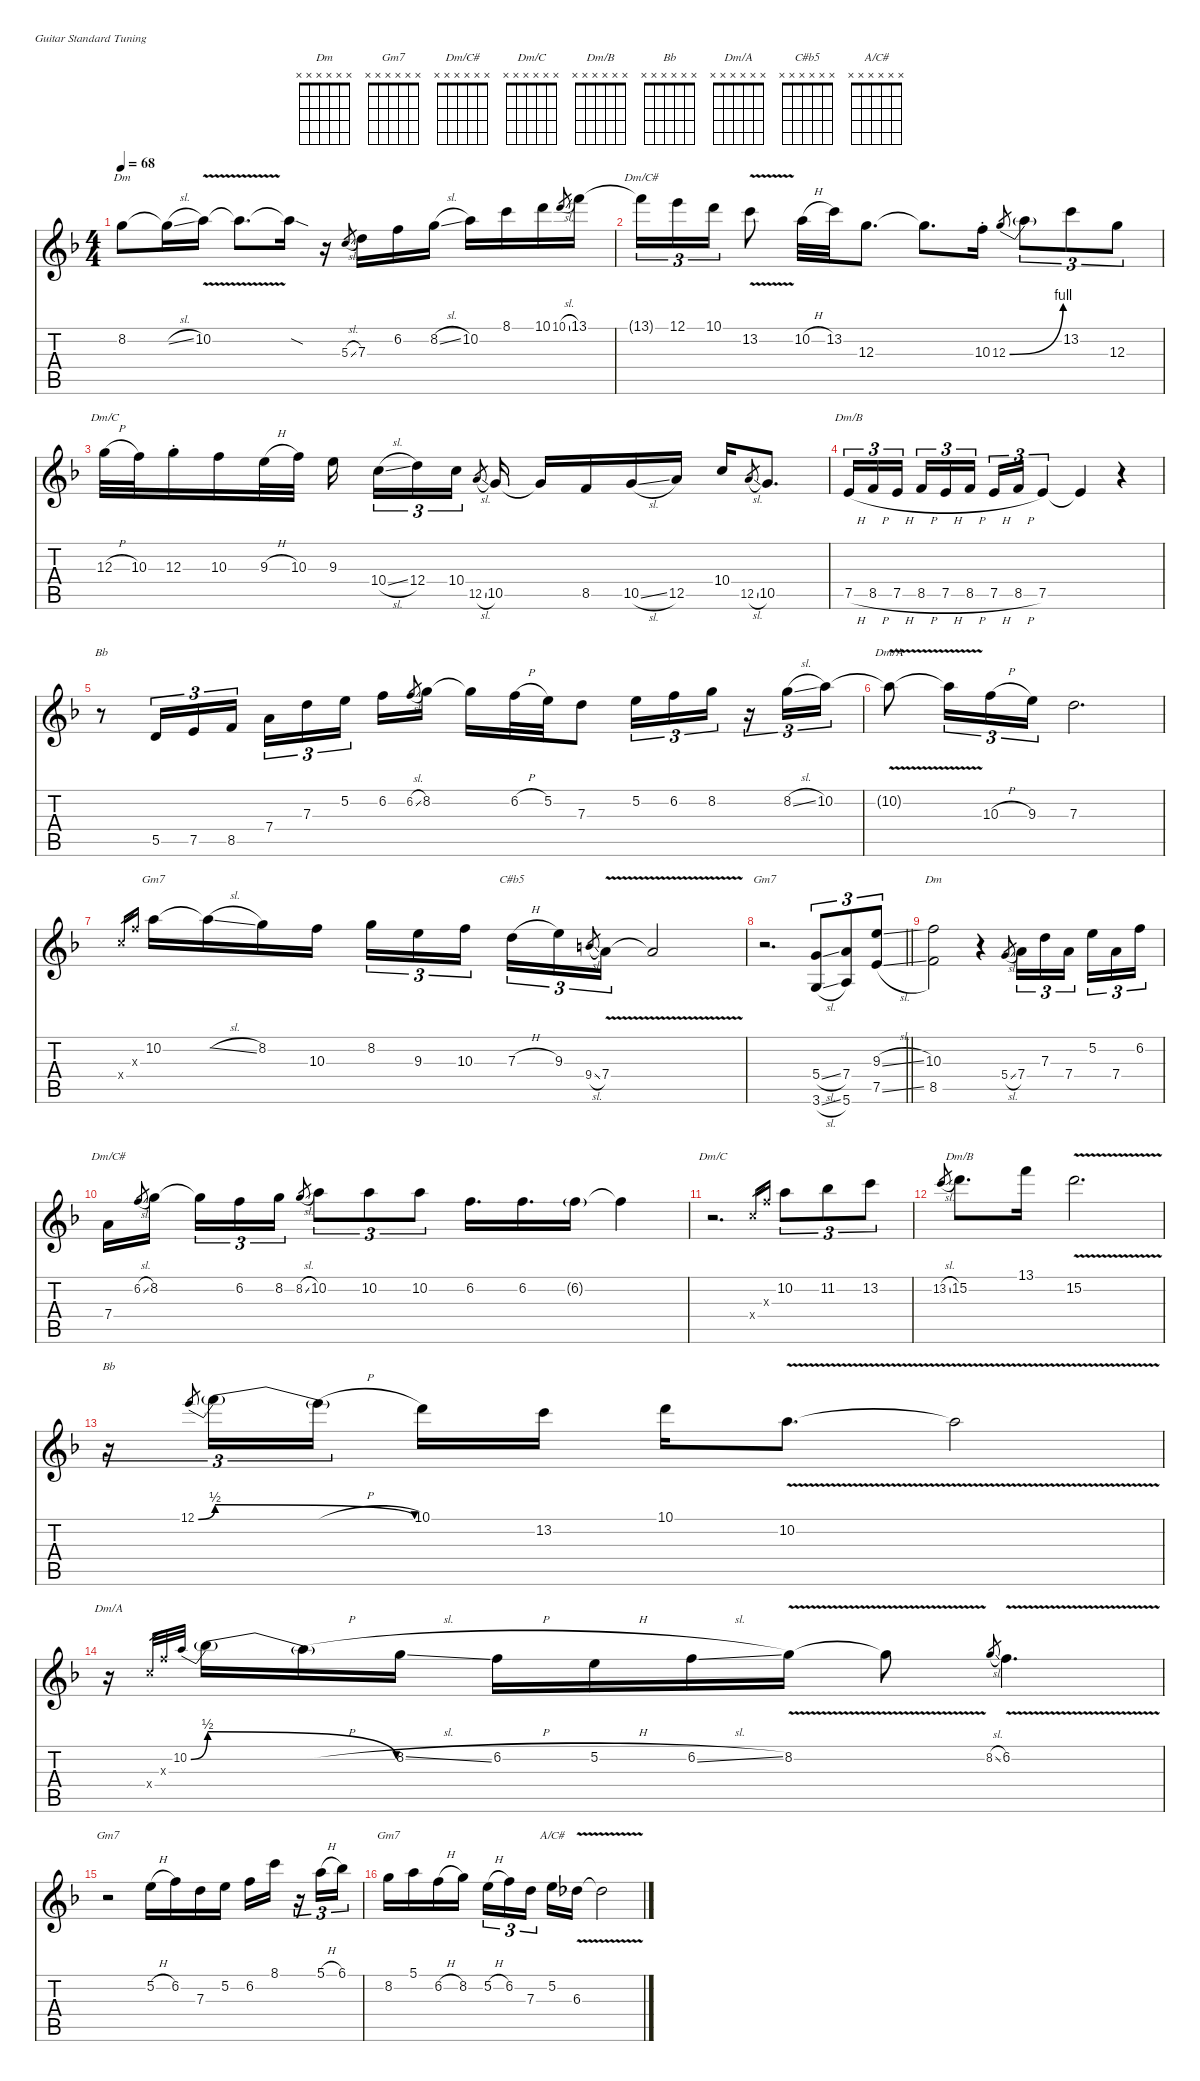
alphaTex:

\defaultSystemsLayout 4
\hideDynamics
\bracketExtendMode nobrackets
\singleTrackTrackNamePolicy hidden
\multiTrackTrackNamePolicy hidden
\firstSystemTrackNameMode fullname
\otherSystemsTrackNameOrientation horizontal
\track ("Elec. Gtr." "Elec. Gtr.") {mute instrument electricguitarjazz}
\staff {score tabs}
\tuning (E4 B3 G3 D3 A2 E2)
\chord ("Dm" x x x x x x)
\chord ("Gm7" x x x x x x)
\chord ("Dm/C#" x x x x x x)
\chord ("Dm/C" x x x x x x)
\chord ("Dm/B" x x x x x x)
\chord ("Bb" x x x x x x)
\chord ("Dm/A" x x x x x x)
\chord ("C#b5" x x x x x x)
\chord ("A/C#" x x x x x x)
\ts (4 4)
\tempo 68
\clef g2
\ks dminor
8.2{acc forcenatural}.8{ch "Dm" dy mf beam Down} 8.2{sl t acc forcenatural}.16{beam Down} 10.2{v acc forcenatural}.16{beam Down} 10.2{t acc forcenatural}.8{d beam Down} 10.2{sod t acc forcenatural}.16{beam Down} r.16{beam Down} 5.3{sl acc forcenatural}.8{gr beam Up} 7.3{acc forcenatural}.16{beam Down} 6.2{acc forcenatural}.16{beam Down} 8.2{sl acc forcenatural}.16{beam Down} 10.2{acc forcenatural}.16{beam Down} 8.1{acc forcenatural}.16{beam Down} 10.1{acc forcenatural}.16{beam Down} 10.1{sl acc forcenatural}.8{gr beam Up} 13.1{acc forcenatural}.16{beam Down} |
13.1{t acc forcenatural}.16{tu (3 2) ch "Dm/C#" beam Down} 12.1{acc forcenatural}.16{tu (3 2) beam Down} 10.1{acc forcenatural}.16{tu (3 2) beam Down} 13.2{v acc forcenatural}.8{beam Down} 10.2{h acc forcenatural}.32{beam Down} 13.2{acc forcenatural}.32{beam Down} 12.3{acc forcenatural}.8{d beam Down} 12.3{t acc forcenatural}.8{d beam Down} 10.3{st acc forcenatural}.16{beam Down} 12.3{be (bend 0 0 60 4) acc forcenatural}.8{gr beam Up} 12.3{t}.8{tu (3 2) beam Down} 13.2{acc forcenatural}.8{tu (3 2) beam Down} 12.3{be (hold 0 0 60 0) acc forcenatural}.8{tu (3 2) beam Down} |
12.3{h acc forcenatural}.32{ch "Dm/C" beam Down} 10.3{acc forcenatural}.32{beam Down} 12.3{st acc forcenatural}.16{beam Down} 10.3{acc forcenatural}.16{beam Down} 9.3{h acc forcenatural}.32{beam Down} 10.3{acc forcenatural}.32{beam Down} 9.3{acc forcenatural}.16{beam Down} 10.4{sl acc forcenatural}.16{tu (3 2) beam Down} 12.4{acc forcenatural}.16{tu (3 2) beam Down} 10.4{acc forcenatural}.16{tu (3 2) beam Down} 12.5{sl acc forcenatural}.8{gr beam Up} 10.5{acc forcenatural}.16{beam Up} 10.5{t acc forcenatural}.16{beam Up} 8.5{acc forcenatural}.16{beam Up} 10.5{sl acc forcenatural}.16{beam Up} 12.5{acc forcenatural}.16{beam Up} 10.4{acc forcenatural}.16{beam Up} 12.5{sl acc forcenatural}.8{gr beam Up} 10.5{acc forcenatural}.8{d beam Up} |
7.5{h acc forcenatural}.16{tu (3 2) ch "Dm/B" beam Up} 8.5{h acc forcenatural}.16{tu (3 2) beam Up} 7.5{h acc forcenatural}.16{tu (3 2) beam Up} 8.5{h acc forcenatural}.16{tu (3 2) beam Up} 7.5{h acc forcenatural}.16{tu (3 2) beam Up} 8.5{h acc forcenatural}.16{tu (3 2) beam Up} 7.5{h acc forcenatural}.16{tu (3 2) beam Up} 8.5{h acc forcenatural}.16{tu (3 2) beam Up} 7.5{acc forcenatural}.4{tu (3 2) beam Up} 7.5{t acc forcenatural}.4{beam Up} r.4{beam Up} |
r.8{ch "Bb" beam Down} 5.5{acc forcenatural}.16{tu (3 2) beam Up} 7.5{acc forcenatural}.16{tu (3 2) beam Up} 8.5{acc forcenatural}.16{tu (3 2) beam Up} 7.4{acc forcenatural}.16{tu (3 2) beam Down} 7.3{acc forcenatural}.16{tu (3 2) beam Down} 5.2{acc forcenatural}.16{tu (3 2) beam Down} 6.2{acc forcenatural}.16{beam Down} 6.2{sl acc forcenatural}.8{gr beam Up} 8.2{acc forcenatural}.16{beam Down} 8.2{t acc forcenatural}.16{beam Down} 6.2{h acc forcenatural}.32{beam Down} 5.2{acc forcenatural}.32{beam Down} 7.3{acc forcenatural}.8{beam Down} 5.2{acc forcenatural}.16{tu (3 2) beam Down} 6.2{acc forcenatural}.16{tu (3 2) beam Down} 8.2{acc forcenatural}.16{tu (3 2) beam Down} r.16{tu (3 2) beam Down} 8.2{sl acc forcenatural}.16{tu (3 2) beam Down} 10.2{acc forcenatural}.16{tu (3 2) beam Down} |
10.2{v t acc forcenatural}.8{ch "Dm/A" beam Down} 10.2{t acc forcenatural}.16{tu (3 2) beam Down} 10.3{h acc forcenatural}.16{tu (3 2) beam Down} 9.3{acc forcenatural}.16{tu (3 2) beam Down} 7.3{acc forcenatural}.2{d beam Down} |
10.4{x acc forcenatural}.16{gr beam Up} 10.3{x acc forcenatural}.16{gr beam Up} 10.2{acc forcenatural}.16{ch "Gm7" beam Down} 10.2{sl t acc forcenatural}.16{beam Down} 8.2{acc forcenatural}.16{beam Down} 10.3{acc forcenatural}.16{beam Down} 8.2{acc forcenatural}.16{tu (3 2) beam Down} 9.3{acc forcenatural}.16{tu (3 2) beam Down} 10.3{acc forcenatural}.16{tu (3 2) beam Down} 7.3{h acc forcenatural}.16{tu (3 2) ch "C#b5" beam Down} 9.3{acc forcenatural}.16{tu (3 2) beam Down} 9.4{sl acc forcenatural}.8{gr beam Up} 7.4{v acc forcenatural}.16{tu (3 2) beam Down} 7.4{t acc forcenatural}.2{beam Up} |
\barLineRight lightlight
r.2{d ch "Gm7" beam Down} (5.4{sl acc forcenatural} 3.6{sl acc forcenatural}).8{tu (3 2) beam Up} (7.4{acc forcenatural} 5.6{acc forcenatural}).8{tu (3 2) beam Up} (9.3{sl acc forcenatural} 7.5{sl acc forcenatural}).8{tu (3 2) beam Up} |
(10.3{acc forcenatural} 8.5{acc forcenatural}).2{ch "Dm" beam Down} r.4{beam Down} 5.4{sl acc forcenatural}.8{gr beam Up} 7.4{acc forcenatural}.16{tu (3 2) beam Down} 7.3{acc forcenatural}.16{tu (3 2) beam Down} 7.4{acc forcenatural}.16{tu (3 2) beam Down} 5.2{acc forcenatural}.16{tu (3 2) beam Down} 7.4{acc forcenatural}.16{tu (3 2) beam Down} 6.2{acc forcenatural}.16{tu (3 2) beam Down} |
7.4{acc forcenatural}.16{ch "Dm/C#" beam Down} 6.2{sl acc forcenatural}.8{gr beam Up} 8.2{acc forcenatural}.16{beam Down} 8.2{t acc forcenatural}.16{tu (3 2) beam Down} 6.2{acc forcenatural}.16{tu (3 2) beam Down} 8.2{acc forcenatural}.16{tu (3 2) beam Down} 8.2{sl acc forcenatural}.8{gr beam Up} 10.2{acc forcenatural}.8{tu (3 2) beam Down} 10.2{acc forcenatural}.8{tu (3 2) beam Down} 10.2{acc forcenatural}.8{tu (3 2) beam Down} 6.2{acc forcenatural}.16{d beam Down} 6.2{acc forcenatural}.16{d beam Down} 6.2{g acc forcenatural}.16{beam Down} 6.2{t acc forcenatural}.4{beam Down} |
r.2{d ch "Dm/C" beam Down} 10.4{x acc forcenatural}.16{gr beam Up} 10.3{x acc forcenatural}.16{gr beam Up} 10.2{acc forcenatural}.8{tu (3 2) beam Down} 11.2{acc b}.8{tu (3 2) beam Down} 13.2{acc forcenatural}.8{tu (3 2) beam Down} |
13.2{sl acc forcenatural}.8{gr beam Up} 15.2{acc forcenatural}.8{d ch "Dm/B" beam Down} 13.1{acc forcenatural}.16{beam Down} 15.2{v acc forcenatural}.2{d beam Down} |
r.16{tu (3 2) ch "Bb" beam Down} 12.1{be (bend 0 0 60 2) acc forcenatural}.8{gr beam Up} 12.1{be (release 0 2 60 0) t}.16{tu (3 2) beam Down} 12.1{h t acc forcenatural}.16{tu (3 2) beam Down} 10.1{acc forcenatural}.16{beam Down} 13.2{acc forcenatural}.16{beam Down} 10.1{acc forcenatural}.16{beam Down} 10.2{v acc forcenatural}.8{d beam Down} 10.2{t acc forcenatural}.2{beam Down} |
r.16{ch "Dm/A" beam Down} 10.4{x acc forcenatural}.32{gr beam Up} 10.3{x acc forcenatural}.32{gr beam Up} 10.2{be (bend 0 0 60 2) acc forcenatural}.32{gr beam Up} 10.2{be (release 0 2 60 0) t}.16{beam Down} 10.2{h t acc forcenatural}.16{beam Down} 8.2{sl acc forcenatural}.16{beam Down} 6.2{h acc forcenatural}.16{beam Down} 5.2{h acc forcenatural}.16{beam Down} 6.2{sl acc forcenatural}.16{beam Down} 8.2{v acc forcenatural}.16{beam Down} 8.2{v t acc forcenatural}.8{beam Down} 8.2{sl acc forcenatural}.8{gr beam Up} 6.2{v acc forcenatural}.4{d beam Down} |
r.2{ch "Gm7" beam Down} 5.2{h acc forcenatural}.16{beam Down} 6.2{acc forcenatural}.16{beam Down} 7.3{acc forcenatural}.16{beam Down} 5.2{acc forcenatural}.16{beam Down} 6.2{acc forcenatural}.16{beam Down} 8.1{acc forcenatural}.16{beam Down} r.16{tu (3 2) beam Down} 5.1{h acc forcenatural}.16{tu (3 2) beam Down} 6.1{acc b}.16{tu (3 2) beam Down} |
8.2{acc forcenatural}.16{ch "Gm7" beam Down} 5.1{acc forcenatural}.16{beam Down} 6.2{h acc forcenatural}.16{beam Down} 8.2{acc forcenatural}.16{beam Down} 5.2{h acc forcenatural}.16{tu (3 2) beam Down} 6.2{acc forcenatural}.16{tu (3 2) beam Down} 7.3{acc forcenatural}.16{tu (3 2) beam Down} 5.2{acc forcenatural}.16{ch "A/C#" beam Down} 6.3{v acc b}.16{beam Down} 6.3{t acc b}.2{beam Down}
